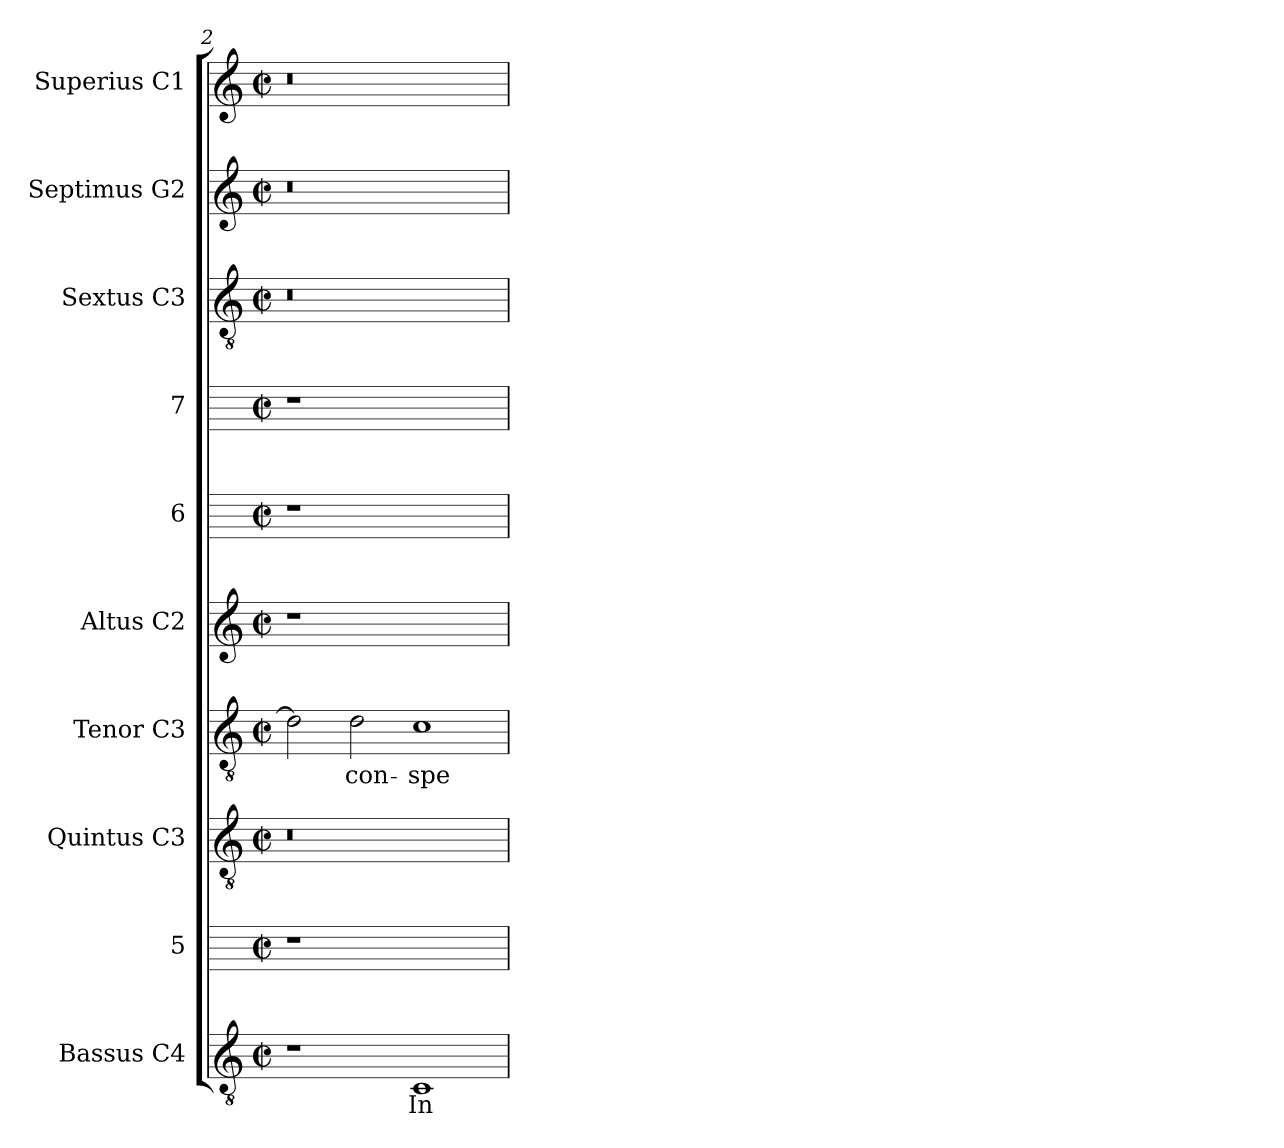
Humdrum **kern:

**kern	**text	**kern	**kern	**kern	**text	**kern	**kern	**kern	**kern	**kern	**kern
*part10	*part10	*part9	*part8	*part7	*part7	*part6	*part5	*part4	*part3	*part2	*part1
*staff10	*staff10	*staff9	*staff8	*staff7	*staff7	*staff6	*staff5	*staff4	*staff3	*staff2	*staff1
*I"Bassus  C4	*	*I"5	*I"Quintus  C3	*I"Tenor  C3	*	*I"Altus  C2	*I"6	*I"7	*I"Sextus  C3	*I"Septimus  G2	*I"Superius  C1
*I'B	*	*	*	*I'T	*	*I'A	*	*	*	*	*I'S
*clefGv2	*	*	*clefGv2	*clefGv2	*	*clefG2	*	*	*clefGv2	*clefG2	*clefG2
*k[]	*	*k[]	*k[]	*k[]	*	*k[]	*k[]	*k[]	*k[]	*k[]	*k[]
*C:	*	*C:	*C:	*C:	*	*C:	*C:	*C:	*C:	*C:	*C:
*M2/2	*	*M2/2	*M2/2	*M2/2	*	*M2/2	*M2/2	*M2/2	*M2/2	*M2/2	*M2/2
*met(c|)	*	*met(c|)	*met(c|)	*met(c|)	*	*met(c|)	*met(c|)	*met(c|)	*met(c|)	*met(c|)	*met(c|)
=2	=2	=2	=2	=2	=2	=2	=2	=2	=2	=2	=2
!	!	!	!	!	!LO:LY:b:cj	!	!	!	!	!	!
1r	.	1r	0r	2d\]	.	1r	1r	1r	0r	0r	0r
!	!	!	!	!	!LO:LY:b:cj	!	!	!	!	!	!
.	.	.	.	2d\	con-	.	.	.	.	.	.
!	!LO:LY:b:cj	!	!	!	!LO:LY:b:cj	!	!	!	!	!	!
1C	In	1ryy	.	1c	-spe-	1ryy	1ryy	1ryy	.	.	.
=	=	=	=	=	=	=	=	=	=	=	=
*-	*-	*-	*-	*-	*-	*-	*-	*-	*-	*-	*-
